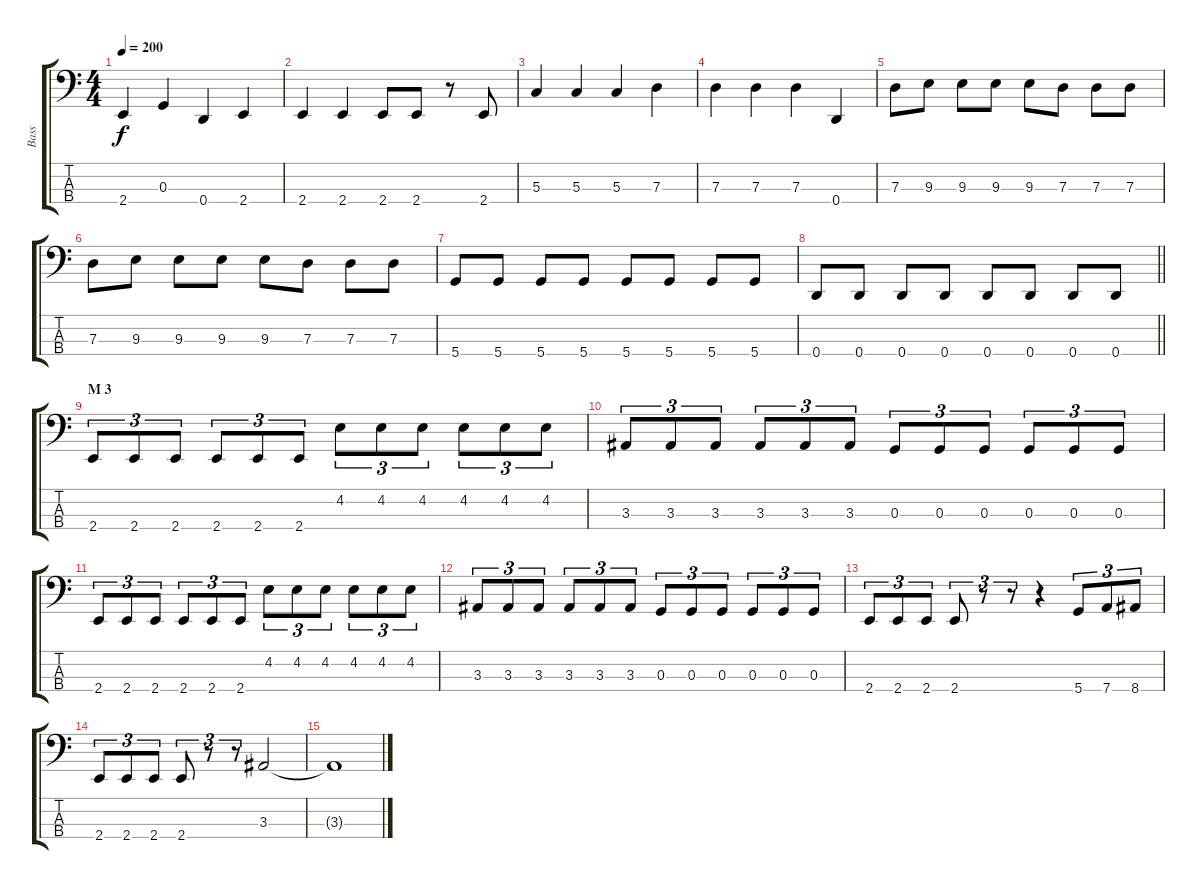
\track ("Bass" "Bass") {instrument electricbasspick}
\staff {score tabs}
\tuning (F2 C2 G1 D1) {hide}
\ts (4 4)
\tempo 200
\clef f4
\ks c
2.4.4{dy f} 0.3.4 0.4.4 2.4.4 |
2.4.4 2.4.4 2.4.8 2.4.8 r.8 2.4.8 |
5.3.4 5.3.4 5.3.4 7.3.4 |
7.3.4 7.3.4 7.3.4 0.4.4 |
7.3.8 9.3.8 9.3.8 9.3.8 9.3.8 7.3.8 7.3.8 7.3.8 |
7.3.8 9.3.8 9.3.8 9.3.8 9.3.8 7.3.8 7.3.8 7.3.8 |
5.4.8 5.4.8 5.4.8 5.4.8 5.4.8 5.4.8 5.4.8 5.4.8 |
\barLineRight lightlight
0.4.8 0.4.8 0.4.8 0.4.8 0.4.8 0.4.8 0.4.8 0.4.8 |
\section ("" "M 3")
2.4.8{tu (3 2)} 2.4.8{tu (3 2)} 2.4.8{tu (3 2)} 2.4.8{tu (3 2)} 2.4.8{tu (3 2)} 2.4.8{tu (3 2)} 4.2.8{tu (3 2)} 4.2.8{tu (3 2)} 4.2.8{tu (3 2)} 4.2.8{tu (3 2)} 4.2.8{tu (3 2)} 4.2.8{tu (3 2)} |
3.3.8{tu (3 2)} 3.3.8{tu (3 2)} 3.3.8{tu (3 2)} 3.3.8{tu (3 2)} 3.3.8{tu (3 2)} 3.3.8{tu (3 2)} 0.3.8{tu (3 2)} 0.3.8{tu (3 2)} 0.3.8{tu (3 2)} 0.3.8{tu (3 2)} 0.3.8{tu (3 2)} 0.3.8{tu (3 2)} |
2.4.8{tu (3 2)} 2.4.8{tu (3 2)} 2.4.8{tu (3 2)} 2.4.8{tu (3 2)} 2.4.8{tu (3 2)} 2.4.8{tu (3 2)} 4.2.8{tu (3 2)} 4.2.8{tu (3 2)} 4.2.8{tu (3 2)} 4.2.8{tu (3 2)} 4.2.8{tu (3 2)} 4.2.8{tu (3 2)} |
3.3.8{tu (3 2)} 3.3.8{tu (3 2)} 3.3.8{tu (3 2)} 3.3.8{tu (3 2)} 3.3.8{tu (3 2)} 3.3.8{tu (3 2)} 0.3.8{tu (3 2)} 0.3.8{tu (3 2)} 0.3.8{tu (3 2)} 0.3.8{tu (3 2)} 0.3.8{tu (3 2)} 0.3.8{tu (3 2)} |
2.4.8{tu (3 2)} 2.4.8{tu (3 2)} 2.4.8{tu (3 2)} 2.4.8{tu (3 2)} r.8{tu (3 2)} r.8{tu (3 2)} r.4 5.4.8{tu (3 2)} 7.4.8{tu (3 2)} 8.4.8{tu (3 2)} |
2.4.8{tu (3 2)} 2.4.8{tu (3 2)} 2.4.8{tu (3 2)} 2.4.8{tu (3 2)} r.8{tu (3 2)} r.8{tu (3 2)} 3.3.2 |
3.3{t}.1
